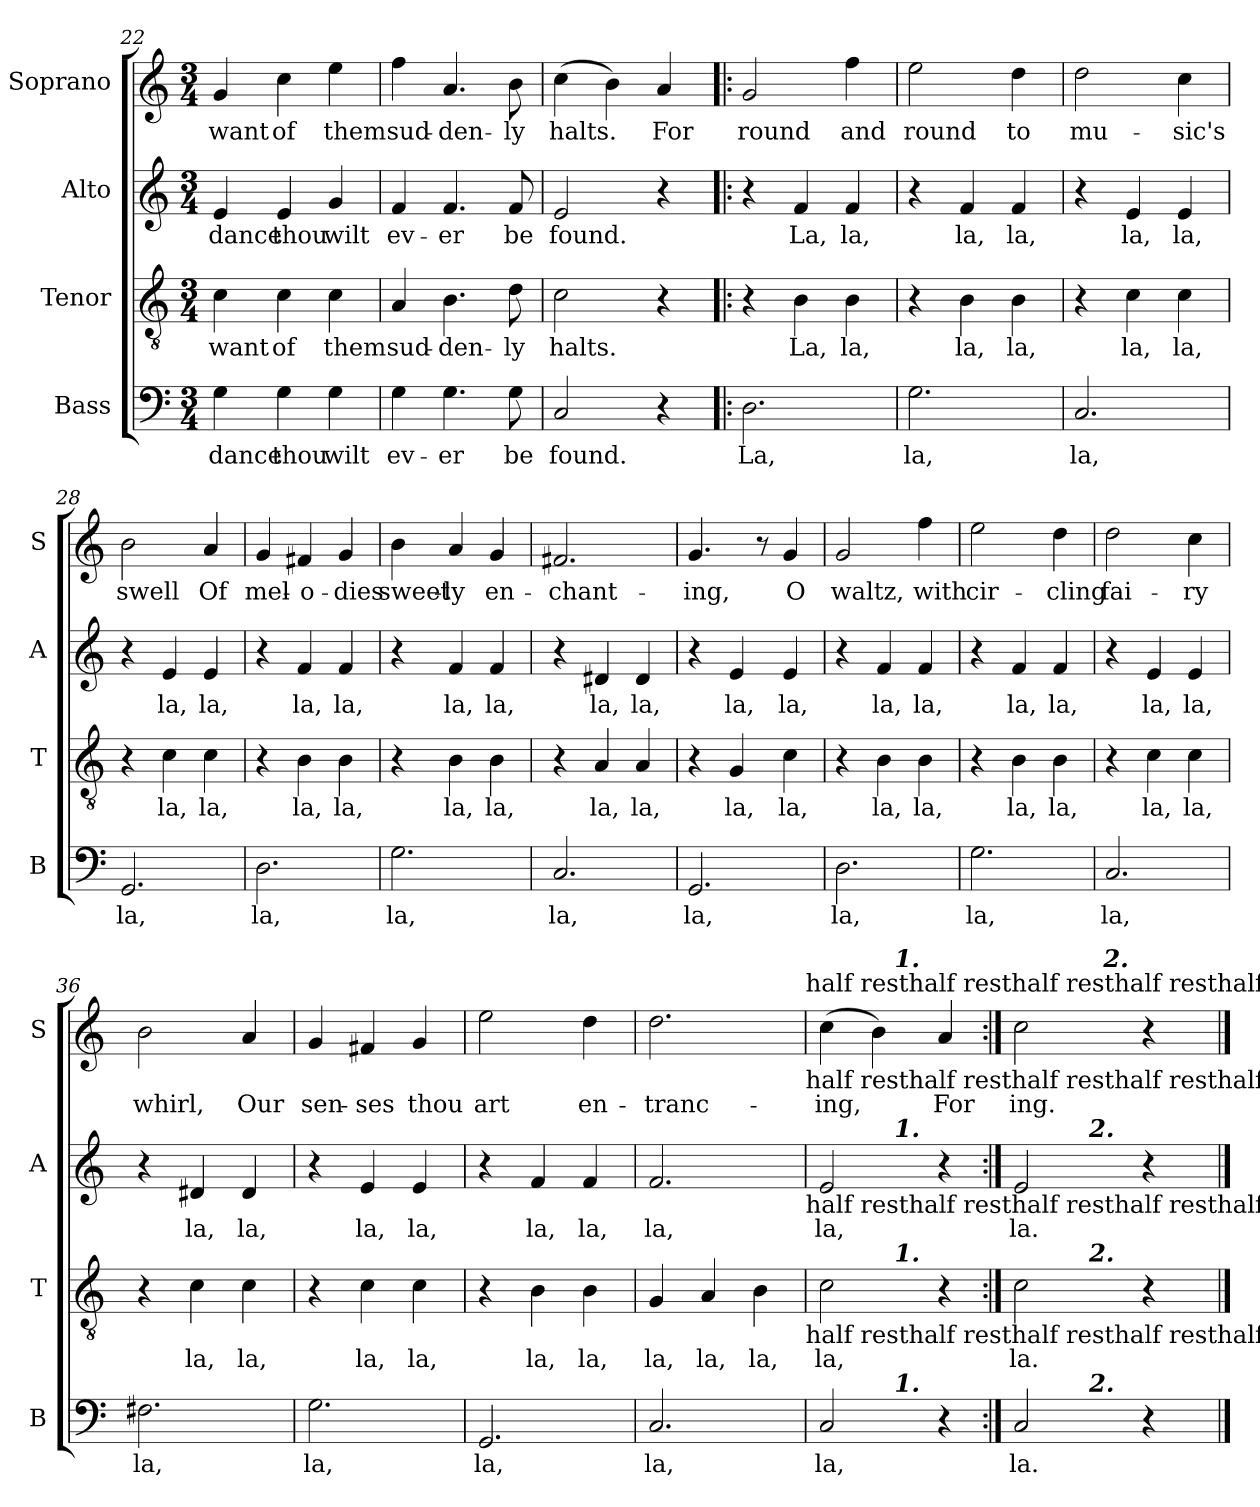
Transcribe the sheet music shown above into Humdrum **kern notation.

**kern	**text	**kern	**text	**kern	**text	**kern	**text
*part4	*part4	*part3	*part3	*part2	*part2	*part1	*part1
*staff4	*staff4	*staff3	*staff3	*staff2	*staff2	*staff1	*staff1
*I"Bass	*	*I"Tenor	*	*I"Alto	*	*I"Soprano	*
*I'B	*	*I'T	*	*I'A	*	*I'S	*
*clefF4	*	*clefGv2	*	*clefG2	*	*clefG2	*
*k[]	*	*k[]	*	*k[]	*	*k[]	*
*C:	*	*C:	*	*C:	*	*C:	*
*M3/4	*	*M3/4	*	*M3/4	*	*M3/4	*
=22	=22	=22	=22	=22	=22	=22	=22
4G\	dance	4c\	want	4e/	dance	4g/	want
4G\	thou	4c\	of	4e/	thou	4cc\	of
4G\	wilt	4c\	them	4g/	wilt	4ee\	them
=23	=23	=23	=23	=23	=23	=23	=23
4G\	ev-	4A/	sud-	4f/	ev-	4ff\	sud-
4.G\	-er	4.B\	-den-	4.f/	-er	4.a/	-den-
8G\	be	8d\	-ly	8f/	be	8b\	-ly
=24	=24	=24	=24	=24	=24	=24	=24
2C/	found.	2c\	halts.	2e/	found.	(4cc\	halts.
.	.	.	.	.	.	4b\)	.
4r	.	4r	.	4r	.	4a/	For
=25!|:	=25!|:	=25!|:	=25!|:	=25!|:	=25!|:	=25!|:	=25!|:
2.D\	La,	4r	.	4r	.	2g/	round
.	.	4B\	La,	4f/	La,	.	.
.	.	4B\	la,	4f/	la,	4ff\	and
=26	=26	=26	=26	=26	=26	=26	=26
2.G\	la,	4r	.	4r	.	2ee\	round
.	.	4B\	la,	4f/	la,	.	.
.	.	4B\	la,	4f/	la,	4dd\	to
=27	=27	=27	=27	=27	=27	=27	=27
2.C/	la,	4r	.	4r	.	2dd\	mu-
.	.	4c\	la,	4e/	la,	.	.
.	.	4c\	la,	4e/	la,	4cc\	-sic's
!!LO:LB:g=z
=28	=28	=28	=28	=28	=28	=28	=28
2.GG/	la,	4r	.	4r	.	2b\	swell
.	.	4c\	la,	4e/	la,	.	.
.	.	4c\	la,	4e/	la,	4a/	Of
=29	=29	=29	=29	=29	=29	=29	=29
2.D\	la,	4r	.	4r	.	4g/	mel-
.	.	4B\	la,	4f/	la,	4f#X/	-o-
.	.	4B\	la,	4f/	la,	4g/	-dies
=30	=30	=30	=30	=30	=30	=30	=30
2.G\	la,	4r	.	4r	.	4b\	sweet-
.	.	4B\	la,	4f/	la,	4a/	-ly
.	.	4B\	la,	4f/	la,	4g/	en-
=31	=31	=31	=31	=31	=31	=31	=31
2.C/	la,	4r	.	4r	.	2.f#X/	-chant-
.	.	4A/	la,	4d#X/	la,	.	.
.	.	4A/	la,	4d#/	la,	.	.
=32	=32	=32	=32	=32	=32	=32	=32
2.GG/	la,	4r	.	4r	.	4.g/	-ing,
.	.	4G/	la,	4e/	la,	.	.
.	.	.	.	.	.	8r	.
.	.	4c\	la,	4e/	la,	4g/	O
=33	=33	=33	=33	=33	=33	=33	=33
2.D\	la,	4r	.	4r	.	2g/	waltz,
.	.	4B\	la,	4f/	la,	.	.
.	.	4B\	la,	4f/	la,	4ff\	with
=34	=34	=34	=34	=34	=34	=34	=34
2.G\	la,	4r	.	4r	.	2ee\	cir-
.	.	4B\	la,	4f/	la,	.	.
.	.	4B\	la,	4f/	la,	4dd\	-cling
!!LO:LB:g=z
=35	=35	=35	=35	=35	=35	=35	=35
2.C/	la,	4r	.	4r	.	2dd\	fai-
.	.	4c\	la,	4e/	la,	.	.
.	.	4c\	la,	4e/	la,	4cc\	-ry
=36	=36	=36	=36	=36	=36	=36	=36
2.F#X\	la,	4r	.	4r	.	2b\	whirl,
.	.	4c\	la,	4d#X/	la,	.	.
.	.	4c\	la,	4d#/	la,	4a/	Our
=37	=37	=37	=37	=37	=37	=37	=37
2.G\	la,	4r	.	4r	.	4g/	sen-
.	.	4c\	la,	4e/	la,	4f#X/	-ses
.	.	4c\	la,	4e/	la,	4g/	thou
=38	=38	=38	=38	=38	=38	=38	=38
2.GG/	la,	4r	.	4r	.	2ee\	art
.	.	4B\	la,	4f/	la,	.	.
.	.	4B\	la,	4f/	la,	4dd\	en-
=39	=39	=39	=39	=39	=39	=39	=39
2.C/	la,	4G/	la,	2.f/	la,	2.dd\	-tranc-
.	.	4A/	la,	.	.	.	.
.	.	4B\	la,	.	.	.	.
!	!	!	!	!	!	!LO:TX:a:t=half resthalf resthalf resthalf resthalf resthalf resthalf resthalf resthalf resthalf resthalf resthalf resthalf resthalf resthalf resthalf resthalf resthalf resthalf resthalf resthalf resthalf resthalf resthalf resthalf resthalf resthalf resthalf resthalf resthalf resthalf resthalf resthalf resthalf resthalf resthalf rest	!
!	!	!	!	!	!	!LO:TX:b:t=half resthalf resthalf resthalf resthalf resthalf resthalf resthalf resthalf resthalf resthalf resthalf resthalf resthalf resthalf resthalf resthalf resthalf resthalf resthalf resthalf resthalf resthalf resthalf resthalf resthalf resthalf resthalf resthalf resthalf resthalf resthalf resthalf resthalf resthalf resthalf rest	!
!	!	!	!	!LO:TX:b:t=half resthalf resthalf resthalf resthalf resthalf resthalf resthalf resthalf resthalf resthalf resthalf resthalf resthalf resthalf resthalf resthalf resthalf resthalf resthalf resthalf resthalf resthalf resthalf resthalf resthalf resthalf resthalf resthalf resthalf resthalf resthalf resthalf resthalf resthalf resthalf rest	!	!	!
!	!	!LO:TX:b:t=half resthalf resthalf resthalf resthalf resthalf resthalf resthalf resthalf resthalf resthalf resthalf resthalf resthalf resthalf resthalf resthalf resthalf resthalf resthalf resthalf resthalf resthalf resthalf resthalf resthalf resthalf resthalf resthalf resthalf resthalf resthalf resthalf resthalf resthalf resthalf rest	!	!	!	!	!
=40	=40	=40	=40	=40	=40	=40	=40
*^	*	*^	*	*^	*	*^	*
2C/	4ryy	la,	2c\	4ryy	la,	2e/	4ryy	la,	(4cc\	4ryy	-ing,
.	16ryy	.	.	16ryy	.	.	16ryy	.	4b\)	16ryy	.
!	!	!	!	!	!	!	!	!	!	!LO:TX:a:Bi:t=1.	!
!	!	!	!	!	!	!	!LO:TX:a:Bi:t=1.	!	!	!	!
!	!	!	!	!LO:TX:a:Bi:t=1.	!	!	!	!	!	!	!
!	!LO:TX:a:Bi:t=1.	!	!	!	!	!	!	!	!	!	!
.	4..ryy	.	.	4..ryy	.	.	4..ryy	.	.	4..ryy	.
4r	.	.	4r	.	.	4r	.	.	4a/	.	For
=41:|!	=41:|!	=41:|!	=41:|!	=41:|!	=41:|!	=41:|!	=41:|!	=41:|!	=41:|!	=41:|!	=41:|!
2C/	4ryy	la.	2c\	4ryy	la.	2e/	4ryy	la.	2cc\	4ryy	ing.
.	16ryy	.	.	16ryy	.	.	16ryy	.	.	16.ryy	.
!	!	!	!	!	!	!	!LO:TX:a:Bi:t=2.	!	!	!	!
!	!	!	!	!LO:TX:a:Bi:t=2.	!	!	!	!	!	!	!
!	!LO:TX:a:Bi:t=2.	!	!	!	!	!	!	!	!	!	!
.	4..ryy	.	.	4..ryy	.	.	4..ryy	.	.	.	.
!	!	!	!	!	!	!	!	!	!	!LO:TX:a:Bi:t=2.	!
.	.	.	.	.	.	.	.	.	.	4ryy	.
4r	.	.	4r	.	.	4r	.	.	4r	.	.
.	.	.	.	.	.	.	.	.	.	8ryy	.
.	.	.	.	.	.	.	.	.	.	32ryy	.
*v	*v	*	*	*	*	*v	*v	*	*v	*v	*
*	*	*v	*v	*	*	*	*	*
==	==	==	==	==	==	==	==
*-	*-	*-	*-	*-	*-	*-	*-
